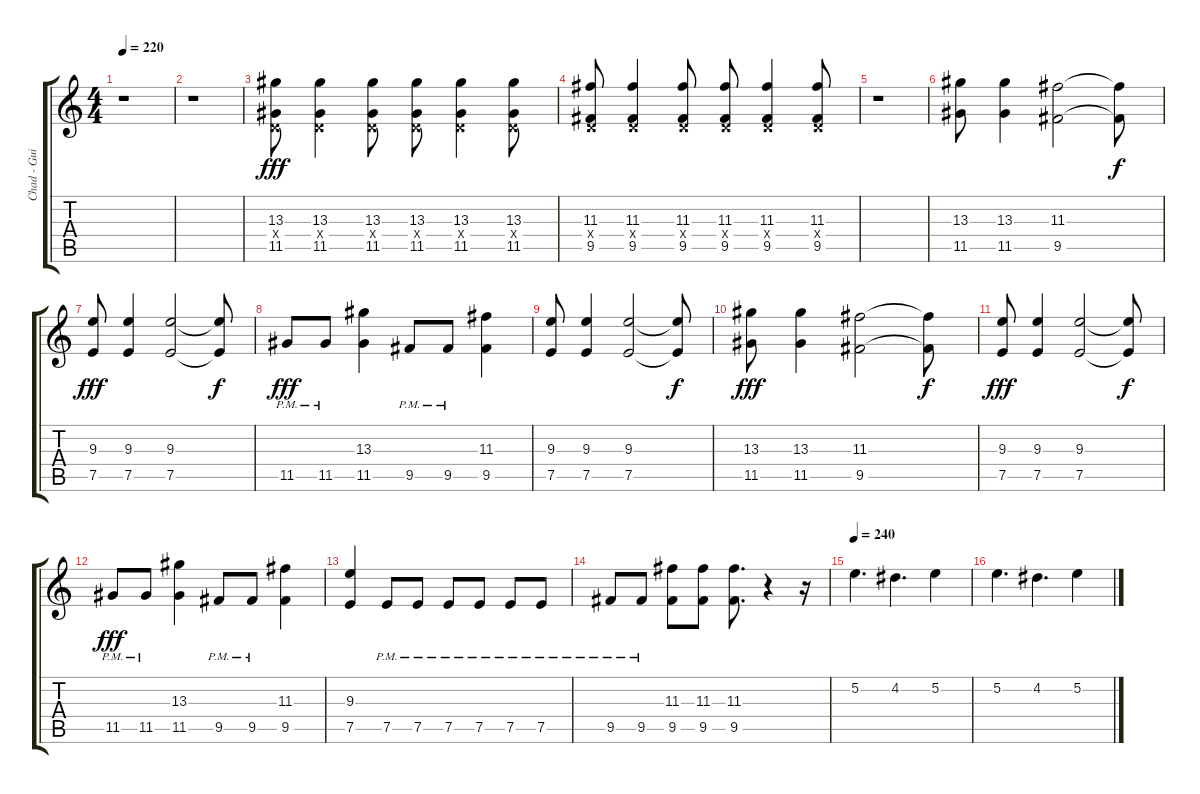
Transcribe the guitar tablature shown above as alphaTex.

\track ("Chad - Guitar" "Chad - Gui") {instrument distortionguitar}
\staff {score tabs}
\tuning (E4 B3 G3 D3 A2 E2) {hide}
\ts (4 4)
\tempo 220
\clef g2
\ks c
r.1{dy fff} |
r.1 |
(13.3 0.4{x} 11.5).8 (13.3 0.4{x} 11.5).4 (13.3 0.4{x} 11.5).8 (13.3 0.4{x} 11.5).8 (13.3 0.4{x} 11.5).4 (13.3 0.4{x} 11.5).8 |
(11.3 0.4{x} 9.5).8 (11.3 0.4{x} 9.5).4 (11.3 0.4{x} 9.5).8 (11.3 0.4{x} 9.5).8 (11.3 0.4{x} 9.5).4 (11.3 0.4{x} 9.5).8 |
r.1 |
(13.3 11.5).8 (13.3 11.5).4 (11.3 9.5).2 (11.3{t} 9.5{t}).8{dy f} |
(9.3 7.5).8{dy fff} (9.3 7.5).4 (9.3 7.5).2 (9.3{t} 7.5{t}).8{dy f} |
11.5{pm}.8{dy fff} 11.5{pm}.8 (13.3 11.5).4 9.5{pm}.8 9.5{pm}.8 (11.3 9.5).4 |
(9.3 7.5).8 (9.3 7.5).4 (9.3 7.5).2 (9.3{t} 7.5{t}).8{dy f} |
(13.3 11.5).8{dy fff} (13.3 11.5).4 (11.3 9.5).2 (11.3{t} 9.5{t}).8{dy f} |
(9.3 7.5).8{dy fff} (9.3 7.5).4 (9.3 7.5).2 (9.3{t} 7.5{t}).8{dy f} |
11.5{pm}.8{dy fff} 11.5{pm}.8 (13.3 11.5).4 9.5{pm}.8 9.5{pm}.8 (11.3 9.5).4 |
(9.3 7.5).4 7.5{pm}.8 7.5{pm}.8 7.5{pm}.8 7.5{pm}.8 7.5{pm}.8 7.5{pm}.8 |
9.5{pm}.8 9.5{pm}.8 (11.3 9.5).8 (11.3 9.5).8 (11.3 9.5).8{d} r.4 r.16 |
\tempo 240
5.2.4{d} 4.2.4{d} 5.2.4 |
5.2.4{d} 4.2.4{d} 5.2.4
